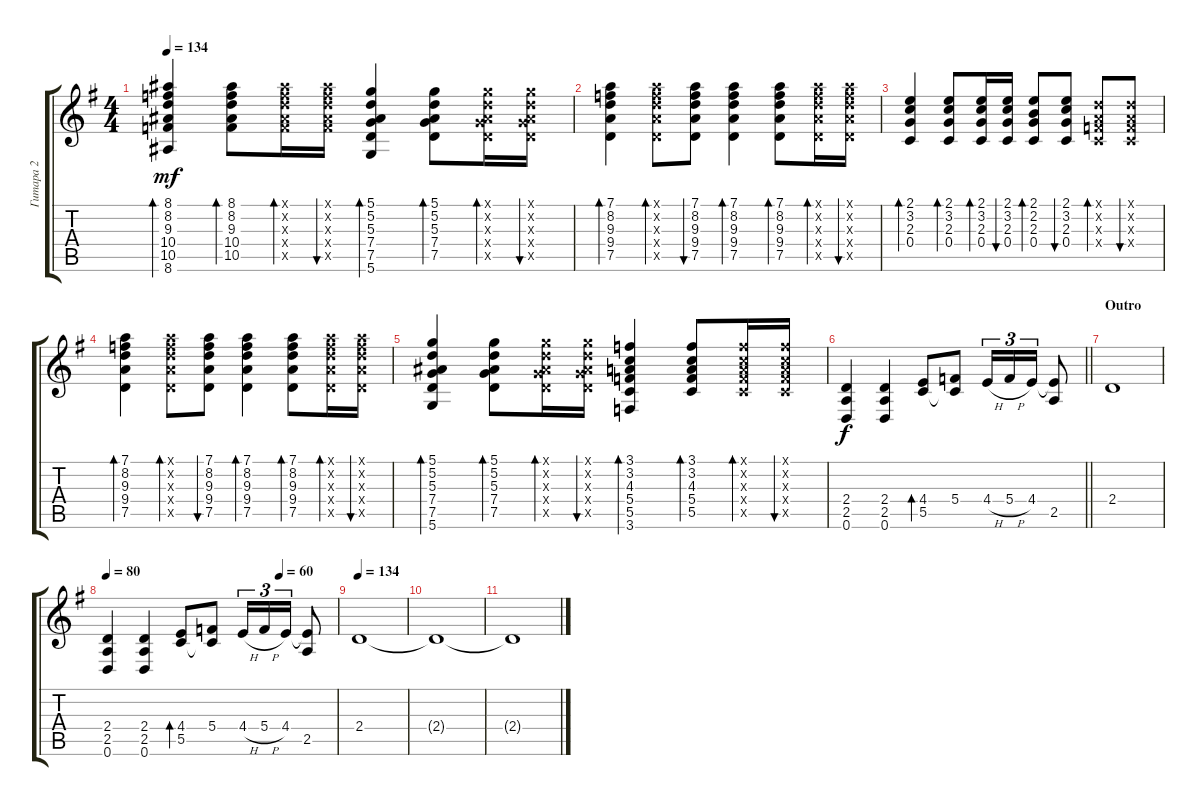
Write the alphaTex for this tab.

\track ("Гитара 2" "Гитара 2") {instrument acousticguitarsteel}
\staff {score tabs}
\tuning (D4 A3 F3 C3 G2 D2) {hide}
\ts (4 4)
\tempo 134
\clef g2
\ks eminor
(8.1 8.2 9.3 10.4 10.5 8.6).4{bd 60 dy mf} (8.1 8.2 9.3 10.4 10.5).8{bd 60} (8.1{x} 8.2{x} 9.3{x} 10.4{x} 10.5{x}).16{bd 60} (8.1{x} 8.2{x} 9.3{x} 10.4{x} 10.5{x}).16{bu 60} (5.1 5.2 5.3 7.4 7.5 5.6).4{bd 60} (5.1 5.2 5.3 7.4 7.5).8{bd 60} (5.1{x} 5.2{x} 5.3{x} 7.4{x} 7.5{x}).16{bd 60} (5.1{x} 5.2{x} 5.3{x} 7.4{x} 7.5{x}).16{bu 60} |
(7.1 8.2 9.3 9.4 7.5).4{bd 60} (7.1{x} 8.2{x} 9.3{x} 9.4{x} 7.5{x}).8{bd 60} (7.1 8.2 9.3 9.4 7.5).8{bu 60} (7.1 8.2 9.3 9.4 7.5).4{bd 60} (7.1 8.2 9.3 9.4 7.5).8{bd 60} (7.1{x} 8.2{x} 9.3{x} 9.4{x} 7.5{x}).16{bd 60} (7.1{x} 8.2{x} 9.3{x} 9.4{x} 7.5{x}).16{bu 60} |
(2.1 3.2 2.3 0.4).4{bd 60} (2.1 3.2 2.3 0.4).8{bd 60} (2.1 3.2 2.3 0.4).16{bd 60} (2.1 3.2 2.3 0.4).16{bu 60} (2.1 2.2 2.3 0.4).8{bd 60} (2.1 3.2 2.3 0.4).8{bu 60} (0.1{x} 0.2{x} 0.3{x} 0.4{x}).8{bd 60} (0.1{x} 0.2{x} 0.3{x} 0.4{x}).8{bu 60} |
(7.1 8.2 9.3 9.4 7.5).4{bd 60} (7.1{x} 8.2{x} 9.3{x} 9.4{x} 7.5{x}).8{bd 60} (7.1 8.2 9.3 9.4 7.5).8{bu 60} (7.1 8.2 9.3 9.4 7.5).4{bd 60} (7.1 8.2 9.3 9.4 7.5).8{bd 60} (7.1{x} 8.2{x} 9.3{x} 9.4{x} 7.5{x}).16{bd 60} (7.1{x} 8.2{x} 9.3{x} 9.4{x} 7.5{x}).16{bu 60} |
(5.1 5.2 5.3 7.4 7.5 5.6).4{bd 60} (5.1 5.2 5.3 7.4 7.5).8{bd 60} (5.1{x} 5.2{x} 5.3{x} 7.4{x} 7.5{x}).16{bd 60} (5.1{x} 5.2{x} 5.3{x} 7.4{x} 7.5{x}).16{bu 60} (3.1 3.2 4.3 5.4 5.5 3.6).4{bd 60} (3.1 3.2 4.3 5.4 5.5).8{bd 60} (3.1{x} 3.2{x} 4.3{x} 5.4{x} 5.5{x}).16{bd 60} (3.1{x} 3.2{x} 4.3{x} 5.4{x} 5.5{x}).16{bu 60} |
\barLineRight lightlight
(2.4 2.5 0.6).4{dy f} (2.4 2.5 0.6).4 (4.4 5.5).8{bd 60} (5.4 5.5{t}).8 4.4{h}.16{tu (3 2)} 5.4{h}.16{tu (3 2)} 4.4.16{tu (3 2)} (4.4{t} 2.5).8 |
\section ("" "Outro")
2.4.1 |
\tempo 80
\tempo (60 0.75)
(2.4 2.5 0.6).4 (2.4 2.5 0.6).4 (4.4 5.5).8{bd 60} (5.4 5.5{t}).8 4.4{h}.16{tu (3 2)} 5.4{h}.16{tu (3 2)} 4.4.16{tu (3 2)} (4.4{t} 2.5).8 |
\tempo 134
2.4.1 |
2.4{t}.1 |
2.4{t}.1
